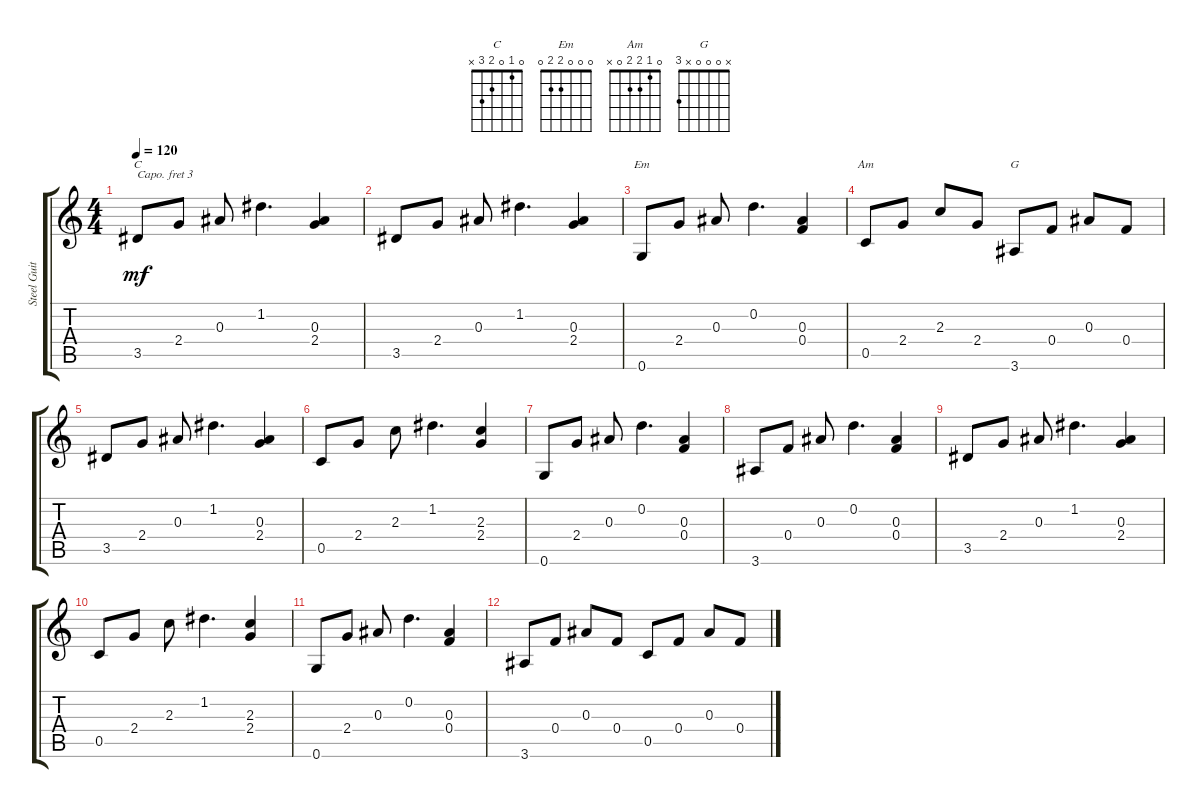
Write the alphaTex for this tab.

\track ("Steel Guitar" "Steel Guit") {instrument acousticguitarsteel}
\staff {score tabs}
\capo 3
\tuning (E4 B3 G3 D3 A2 E2) {hide}
\chord ("C" 0 1 0 2 3 x)
\chord ("Em" 0 0 0 2 2 0)
\chord ("Am" 0 1 2 2 0 x)
\chord ("G" x 0 0 0 x 3)
\ts (4 4)
\section ("" "")
\tempo 120
\clef g2
\ks c
3.5.8{ch "C" dy mf instrument acousticguitarsteel} 2.4.8 0.3.8 1.2.4{d} (0.3 2.4).4 |
3.5.8 2.4.8 0.3.8 1.2.4{d} (0.3 2.4).4 |
0.6.8{ch "Em"} 2.4.8 0.3.8 0.2.4{d} (0.3 0.4).4 |
0.5.8{ch "Am"} 2.4.8 2.3.8 2.4.8 3.6.8{ch "G"} 0.4.8 0.3.8 0.4.8 |
\section ("" "")
3.5.8 2.4.8 0.3.8 1.2.4{d} (0.3 2.4).4 |
0.5.8 2.4.8 2.3.8 1.2.4{d} (2.3 2.4).4 |
0.6.8 2.4.8 0.3.8 0.2.4{d} (0.3 0.4).4 |
3.6.8 0.4.8 0.3.8 0.2.4{d} (0.3 0.4).4 |
3.5.8 2.4.8 0.3.8 1.2.4{d} (0.3 2.4).4 |
0.5.8 2.4.8 2.3.8 1.2.4{d} (2.3 2.4).4 |
0.6.8 2.4.8 0.3.8 0.2.4{d} (0.3 0.4).4 |
3.6.8 0.4.8 0.3.8 0.4.8 0.5.8 0.4.8 0.3.8 0.4.8
